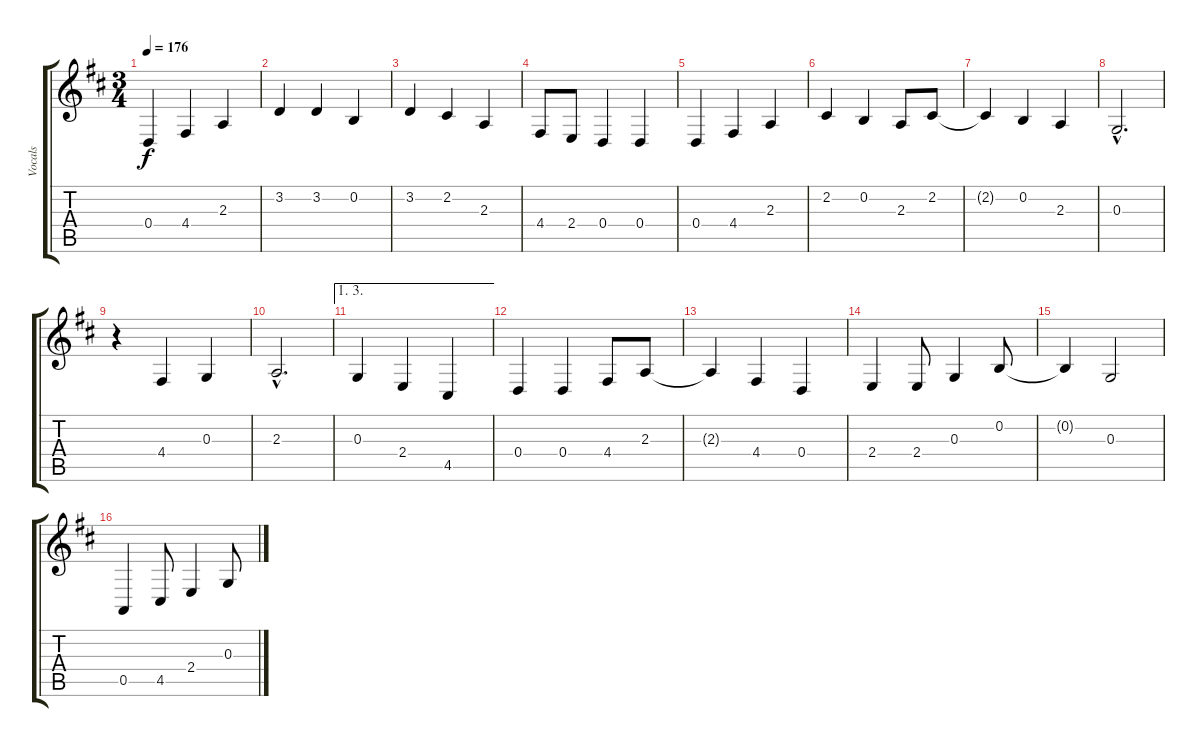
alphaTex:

\track ("Vocals" "Vocals") {instrument acousticgrandpiano}
\staff {score tabs}
\tuning (E4 B3 G3 D3 A2 E2) {hide}
\ts (3 4)
\tempo 176
\clef g2
\ks d
0.4.4{dy f} 4.4.4 2.3.4 |
3.2.4 3.2.4 0.2.4 |
3.2.4 2.2.4 2.3.4 |
4.4.8 2.4.8 0.4.4 0.4.4 |
0.4.4 4.4.4 2.3.4 |
2.2.4 0.2.4 2.3.8 2.2.8 |
2.2{t}.4 0.2.4 2.3.4 |
0.3{hac}.2{d} |
r.4 4.4.4 0.3.4 |
2.3{hac}.2{d} |
\ae (1 3)
0.3.4 2.4.4 4.5.4 |
0.4.4 0.4.4 4.4.8 2.3.8 |
2.3{t}.4 4.4.4 0.4.4 |
2.4.4 2.4.8 0.3.4 0.2.8 |
0.2{t}.4 0.3.2 |
0.5.4 4.5.8 2.4.4 0.3.8
